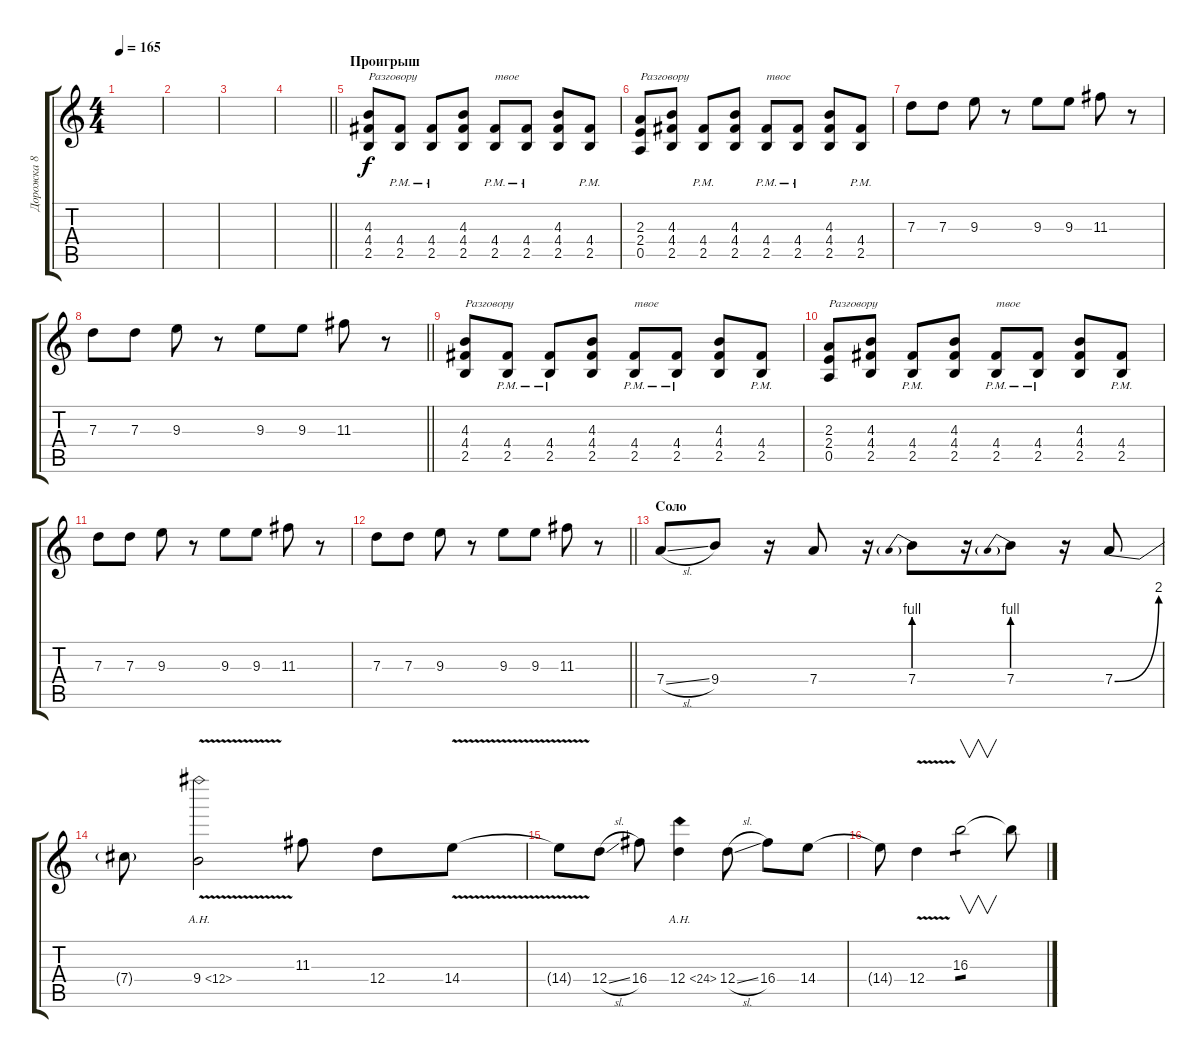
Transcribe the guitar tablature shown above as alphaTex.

\track ("Дорожка 8" "Дорожка 8") {instrument overdrivenguitar}
\staff {score tabs}
\tuning (E4 B3 G3 D3 A2 E2) {hide}
\ts (4 4)
\tempo 165
\clef g2
\ks c
|
|
|
\barLineRight lightlight
|
\section ("" "Проигрыш ")
(4.3 4.4 2.5).8{txt "Разговору "} (4.4{pm} 2.5{pm}).8 (4.4{pm} 2.5{pm}).8 (4.3 4.4 2.5).8 (4.4{pm} 2.5{pm}).8{txt "твое"} (4.4{pm} 2.5{pm}).8 (4.3 4.4 2.5).8 (4.4{pm} 2.5{pm}).8 |
(2.3 2.4 0.5).8{txt "Разговору "} (4.3 4.4 2.5).8 (4.4{pm} 2.5{pm}).8 (4.3 4.4 2.5).8 (4.4{pm} 2.5{pm}).8{txt "твое"} (4.4{pm} 2.5{pm}).8 (4.3 4.4 2.5).8 (4.4{pm} 2.5{pm}).8 |
7.3.8 7.3.8 9.3.8 r.8 9.3.8 9.3.8 11.3.8 r.8 |
\barLineRight lightlight
7.3.8 7.3.8 9.3.8 r.8 9.3.8 9.3.8 11.3.8 r.8 |
(4.3 4.4 2.5).8{txt "Разговору "} (4.4{pm} 2.5{pm}).8 (4.4{pm} 2.5{pm}).8 (4.3 4.4 2.5).8 (4.4{pm} 2.5{pm}).8{txt "твое"} (4.4{pm} 2.5{pm}).8 (4.3 4.4 2.5).8 (4.4{pm} 2.5{pm}).8 |
(2.3 2.4 0.5).8{txt "Разговору "} (4.3 4.4 2.5).8 (4.4{pm} 2.5{pm}).8 (4.3 4.4 2.5).8 (4.4{pm} 2.5{pm}).8{txt "твое"} (4.4{pm} 2.5{pm}).8 (4.3 4.4 2.5).8 (4.4{pm} 2.5{pm}).8 |
7.3.8 7.3.8 9.3.8 r.8 9.3.8 9.3.8 11.3.8 r.8 |
\barLineRight lightlight
7.3.8 7.3.8 9.3.8 r.8 9.3.8 9.3.8 11.3.8 r.8 |
\section ("" "Соло")
7.4{sl}.8 9.4.8 r.16 7.4.8 r.16 7.4{be (prebend 0 4 60 4)}.8 r.16 7.4{be (prebend 0 4 60 4)}.8 r.16 7.4{be (bend 0 0 60 8)}.8 |
7.4{t}.8 9.4{ah 3 v}.2 11.3.8 12.4.8 14.4{v}.8 |
14.4{t}.8 12.4{sl}.8 16.4.8 12.4{ah 12}.4 12.4{sl}.8 16.4.8 14.4.8 |
14.4{t}.8 12.4{v}.4 16.3.2{v tp 1} 16.3{t}.8
